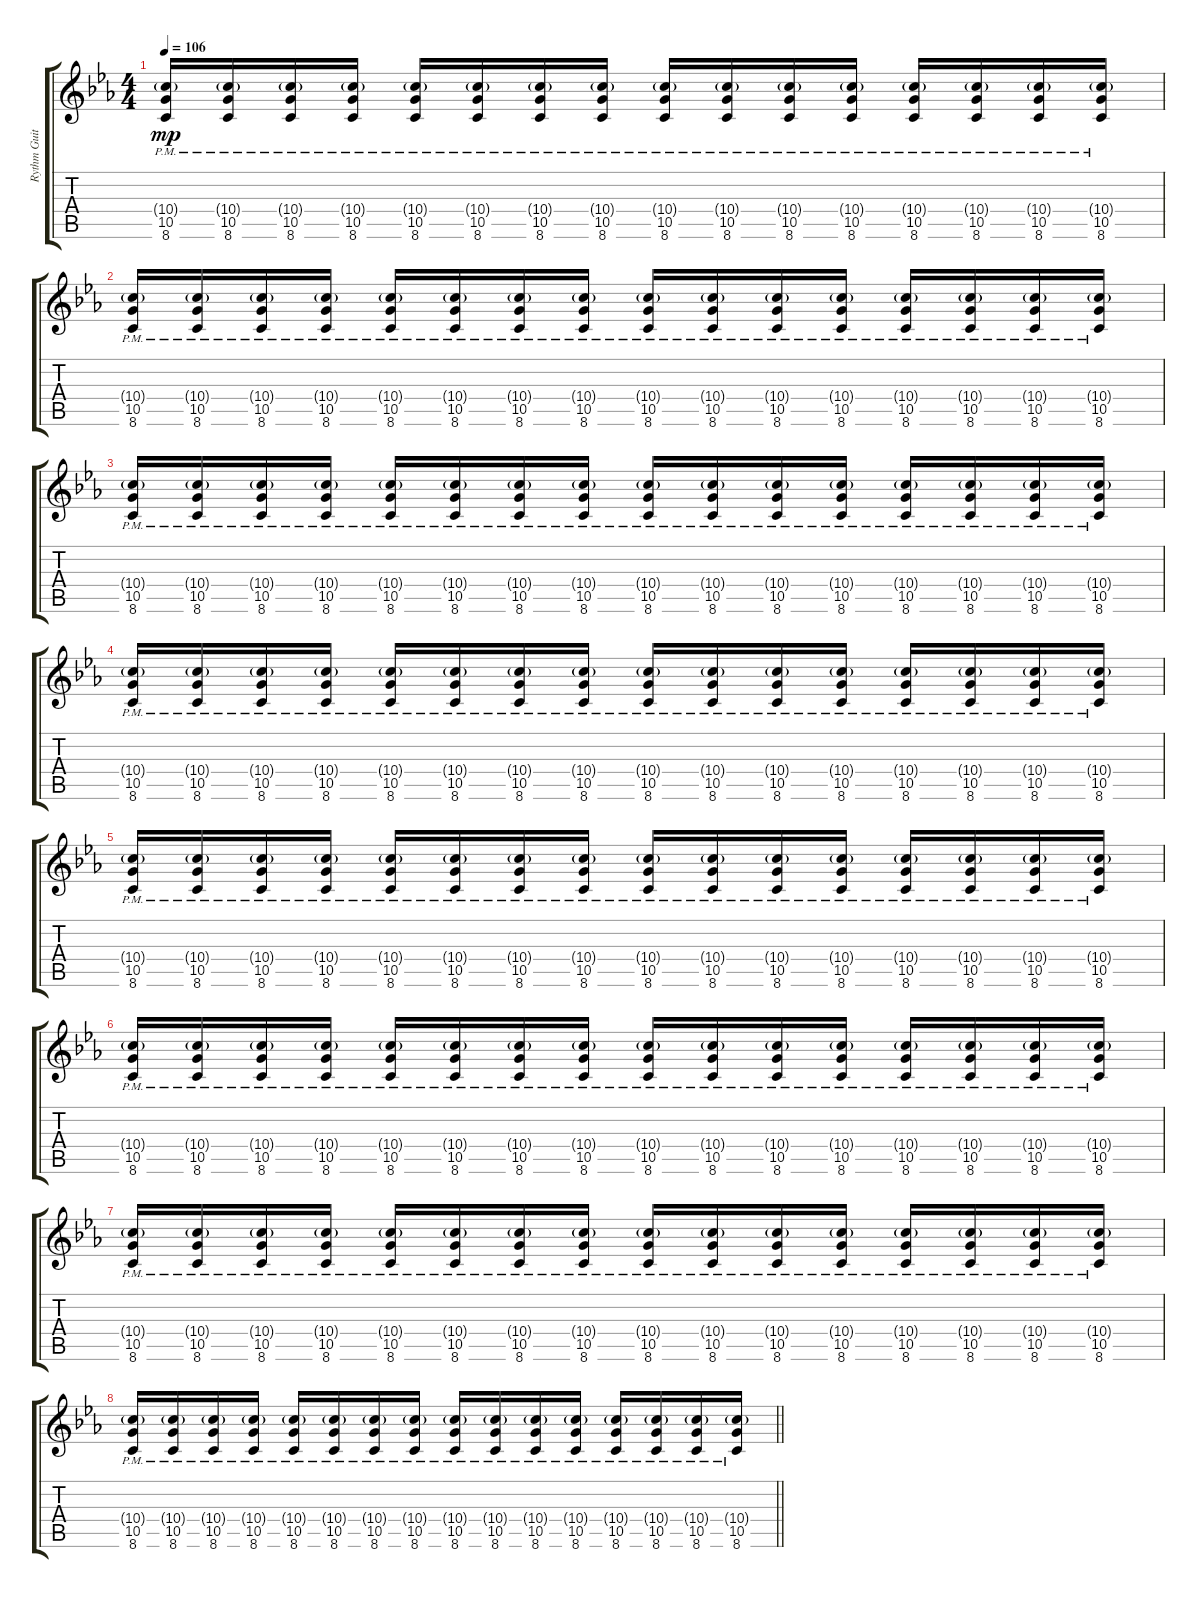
\track ("Rythm Guitar" "Rythm Guit") {instrument electricguitarclean}
\staff {score tabs}
\tuning (E4 B3 G3 D3 A2 E2) {hide}
\ts (4 4)
\tempo 106
\clef g2
\ks cminor
(10.4{g pm} 10.5{pm} 8.6{pm}).16{dy mp} (10.4{g pm} 10.5{pm} 8.6{pm}).16 (10.4{g pm} 10.5{pm} 8.6{pm}).16 (10.4{g pm} 10.5{pm} 8.6{pm}).16 (10.4{g pm} 10.5{pm} 8.6{pm}).16 (10.4{g pm} 10.5{pm} 8.6{pm}).16 (10.4{g pm} 10.5{pm} 8.6{pm}).16 (10.4{g pm} 10.5{pm} 8.6{pm}).16 (10.4{g pm} 10.5{pm} 8.6{pm}).16 (10.4{g pm} 10.5{pm} 8.6{pm}).16 (10.4{g pm} 10.5{pm} 8.6{pm}).16 (10.4{g pm} 10.5{pm} 8.6{pm}).16 (10.4{g pm} 10.5{pm} 8.6{pm}).16 (10.4{g pm} 10.5{pm} 8.6{pm}).16 (10.4{g pm} 10.5{pm} 8.6{pm}).16 (10.4{g pm} 10.5{pm} 8.6{pm}).16 |
(10.4{g pm} 10.5{pm} 8.6{pm}).16 (10.4{g pm} 10.5{pm} 8.6{pm}).16 (10.4{g pm} 10.5{pm} 8.6{pm}).16 (10.4{g pm} 10.5{pm} 8.6{pm}).16 (10.4{g pm} 10.5{pm} 8.6{pm}).16 (10.4{g pm} 10.5{pm} 8.6{pm}).16 (10.4{g pm} 10.5{pm} 8.6{pm}).16 (10.4{g pm} 10.5{pm} 8.6{pm}).16 (10.4{g pm} 10.5{pm} 8.6{pm}).16 (10.4{g pm} 10.5{pm} 8.6{pm}).16 (10.4{g pm} 10.5{pm} 8.6{pm}).16 (10.4{g pm} 10.5{pm} 8.6{pm}).16 (10.4{g pm} 10.5{pm} 8.6{pm}).16 (10.4{g pm} 10.5{pm} 8.6{pm}).16 (10.4{g pm} 10.5{pm} 8.6{pm}).16 (10.4{g pm} 10.5{pm} 8.6{pm}).16 |
(10.4{g pm} 10.5{pm} 8.6{pm}).16 (10.4{g pm} 10.5{pm} 8.6{pm}).16 (10.4{g pm} 10.5{pm} 8.6{pm}).16 (10.4{g pm} 10.5{pm} 8.6{pm}).16 (10.4{g pm} 10.5{pm} 8.6{pm}).16 (10.4{g pm} 10.5{pm} 8.6{pm}).16 (10.4{g pm} 10.5{pm} 8.6{pm}).16 (10.4{g pm} 10.5{pm} 8.6{pm}).16 (10.4{g pm} 10.5{pm} 8.6{pm}).16 (10.4{g pm} 10.5{pm} 8.6{pm}).16 (10.4{g pm} 10.5{pm} 8.6{pm}).16 (10.4{g pm} 10.5{pm} 8.6{pm}).16 (10.4{g pm} 10.5{pm} 8.6{pm}).16 (10.4{g pm} 10.5{pm} 8.6{pm}).16 (10.4{g pm} 10.5{pm} 8.6{pm}).16 (10.4{g pm} 10.5{pm} 8.6{pm}).16 |
(10.4{g pm} 10.5{pm} 8.6{pm}).16 (10.4{g pm} 10.5{pm} 8.6{pm}).16 (10.4{g pm} 10.5{pm} 8.6{pm}).16 (10.4{g pm} 10.5{pm} 8.6{pm}).16 (10.4{g pm} 10.5{pm} 8.6{pm}).16 (10.4{g pm} 10.5{pm} 8.6{pm}).16 (10.4{g pm} 10.5{pm} 8.6{pm}).16 (10.4{g pm} 10.5{pm} 8.6{pm}).16 (10.4{g pm} 10.5{pm} 8.6{pm}).16 (10.4{g pm} 10.5{pm} 8.6{pm}).16 (10.4{g pm} 10.5{pm} 8.6{pm}).16 (10.4{g pm} 10.5{pm} 8.6{pm}).16 (10.4{g pm} 10.5{pm} 8.6{pm}).16 (10.4{g pm} 10.5{pm} 8.6{pm}).16 (10.4{g pm} 10.5{pm} 8.6{pm}).16 (10.4{g pm} 10.5{pm} 8.6{pm}).16 |
(10.4{g pm} 10.5{pm} 8.6{pm}).16 (10.4{g pm} 10.5{pm} 8.6{pm}).16 (10.4{g pm} 10.5{pm} 8.6{pm}).16 (10.4{g pm} 10.5{pm} 8.6{pm}).16 (10.4{g pm} 10.5{pm} 8.6{pm}).16 (10.4{g pm} 10.5{pm} 8.6{pm}).16 (10.4{g pm} 10.5{pm} 8.6{pm}).16 (10.4{g pm} 10.5{pm} 8.6{pm}).16 (10.4{g pm} 10.5{pm} 8.6{pm}).16 (10.4{g pm} 10.5{pm} 8.6{pm}).16 (10.4{g pm} 10.5{pm} 8.6{pm}).16 (10.4{g pm} 10.5{pm} 8.6{pm}).16 (10.4{g pm} 10.5{pm} 8.6{pm}).16 (10.4{g pm} 10.5{pm} 8.6{pm}).16 (10.4{g pm} 10.5{pm} 8.6{pm}).16 (10.4{g pm} 10.5{pm} 8.6{pm}).16 |
(10.4{g pm} 10.5{pm} 8.6{pm}).16 (10.4{g pm} 10.5{pm} 8.6{pm}).16 (10.4{g pm} 10.5{pm} 8.6{pm}).16 (10.4{g pm} 10.5{pm} 8.6{pm}).16 (10.4{g pm} 10.5{pm} 8.6{pm}).16 (10.4{g pm} 10.5{pm} 8.6{pm}).16 (10.4{g pm} 10.5{pm} 8.6{pm}).16 (10.4{g pm} 10.5{pm} 8.6{pm}).16 (10.4{g pm} 10.5{pm} 8.6{pm}).16 (10.4{g pm} 10.5{pm} 8.6{pm}).16 (10.4{g pm} 10.5{pm} 8.6{pm}).16 (10.4{g pm} 10.5{pm} 8.6{pm}).16 (10.4{g pm} 10.5{pm} 8.6{pm}).16 (10.4{g pm} 10.5{pm} 8.6{pm}).16 (10.4{g pm} 10.5{pm} 8.6{pm}).16 (10.4{g pm} 10.5{pm} 8.6{pm}).16 |
(10.4{g pm} 10.5{pm} 8.6{pm}).16 (10.4{g pm} 10.5{pm} 8.6{pm}).16 (10.4{g pm} 10.5{pm} 8.6{pm}).16 (10.4{g pm} 10.5{pm} 8.6{pm}).16 (10.4{g pm} 10.5{pm} 8.6{pm}).16 (10.4{g pm} 10.5{pm} 8.6{pm}).16 (10.4{g pm} 10.5{pm} 8.6{pm}).16 (10.4{g pm} 10.5{pm} 8.6{pm}).16 (10.4{g pm} 10.5{pm} 8.6{pm}).16 (10.4{g pm} 10.5{pm} 8.6{pm}).16 (10.4{g pm} 10.5{pm} 8.6{pm}).16 (10.4{g pm} 10.5{pm} 8.6{pm}).16 (10.4{g pm} 10.5{pm} 8.6{pm}).16 (10.4{g pm} 10.5{pm} 8.6{pm}).16 (10.4{g pm} 10.5{pm} 8.6{pm}).16 (10.4{g pm} 10.5{pm} 8.6{pm}).16 |
\barLineRight lightlight
(10.4{g pm} 10.5{pm} 8.6{pm}).16 (10.4{g pm} 10.5{pm} 8.6{pm}).16 (10.4{g pm} 10.5{pm} 8.6{pm}).16 (10.4{g pm} 10.5{pm} 8.6{pm}).16 (10.4{g pm} 10.5{pm} 8.6{pm}).16 (10.4{g pm} 10.5{pm} 8.6{pm}).16 (10.4{g pm} 10.5{pm} 8.6{pm}).16 (10.4{g pm} 10.5{pm} 8.6{pm}).16 (10.4{g pm} 10.5{pm} 8.6{pm}).16 (10.4{g pm} 10.5{pm} 8.6{pm}).16 (10.4{g pm} 10.5{pm} 8.6{pm}).16 (10.4{g pm} 10.5{pm} 8.6{pm}).16 (10.4{g pm} 10.5{pm} 8.6{pm}).16 (10.4{g pm} 10.5{pm} 8.6{pm}).16 (10.4{g pm} 10.5{pm} 8.6{pm}).16 (10.4{g pm} 10.5{pm} 8.6{pm}).16
